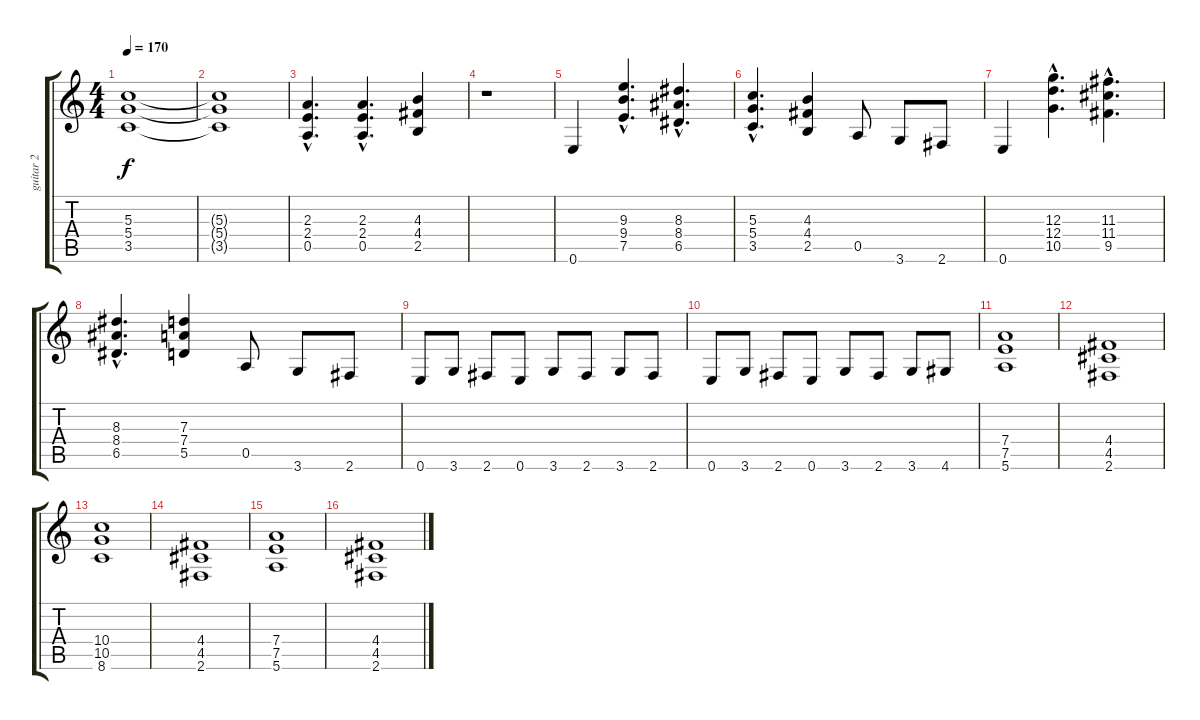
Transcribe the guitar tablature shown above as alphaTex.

\track ("guitar 2" "guitar 2") {instrument distortionguitar}
\staff {score tabs}
\tuning (E4 B3 G3 D3 A2 E2) {hide}
\ts (4 4)
\tempo 170
\clef g2
\ks c
(5.3 5.4 3.5).1{dy f} |
(5.3{t} 5.4{t} 3.5{t}).1 |
(2.3{hac} 2.4{hac} 0.5{hac}).4{d} (2.3{hac} 2.4{hac} 0.5{hac}).4{d} (4.3 4.4 2.5).4 |
r.1 |
0.6.4 (9.3{hac} 9.4{hac} 7.5{hac}).4{d} (8.3{hac} 8.4{hac} 6.5{hac}).4{d} |
(5.3{hac} 5.4{hac} 3.5{hac}).4{d} (4.3 4.4 2.5).4 0.5.8 3.6.8 2.6.8 |
0.6.4 (12.3{hac} 12.4{hac} 10.5{hac}).4{d} (11.3{hac} 11.4{hac} 9.5{hac}).4{d} |
(8.3{hac} 8.4{hac} 6.5{hac}).4{d} (7.3 7.4 5.5).4 0.5.8 3.6.8 2.6.8 |
0.6.8 3.6.8 2.6.8 0.6.8 3.6.8 2.6.8 3.6.8 2.6.8 |
0.6.8 3.6.8 2.6.8 0.6.8 3.6.8 2.6.8 3.6.8 4.6.8 |
(7.4 7.5 5.6).1 |
(4.4 4.5 2.6).1 |
(10.4 10.5 8.6).1 |
(4.4 4.5 2.6).1 |
(7.4 7.5 5.6).1 |
(4.4 4.5 2.6).1
